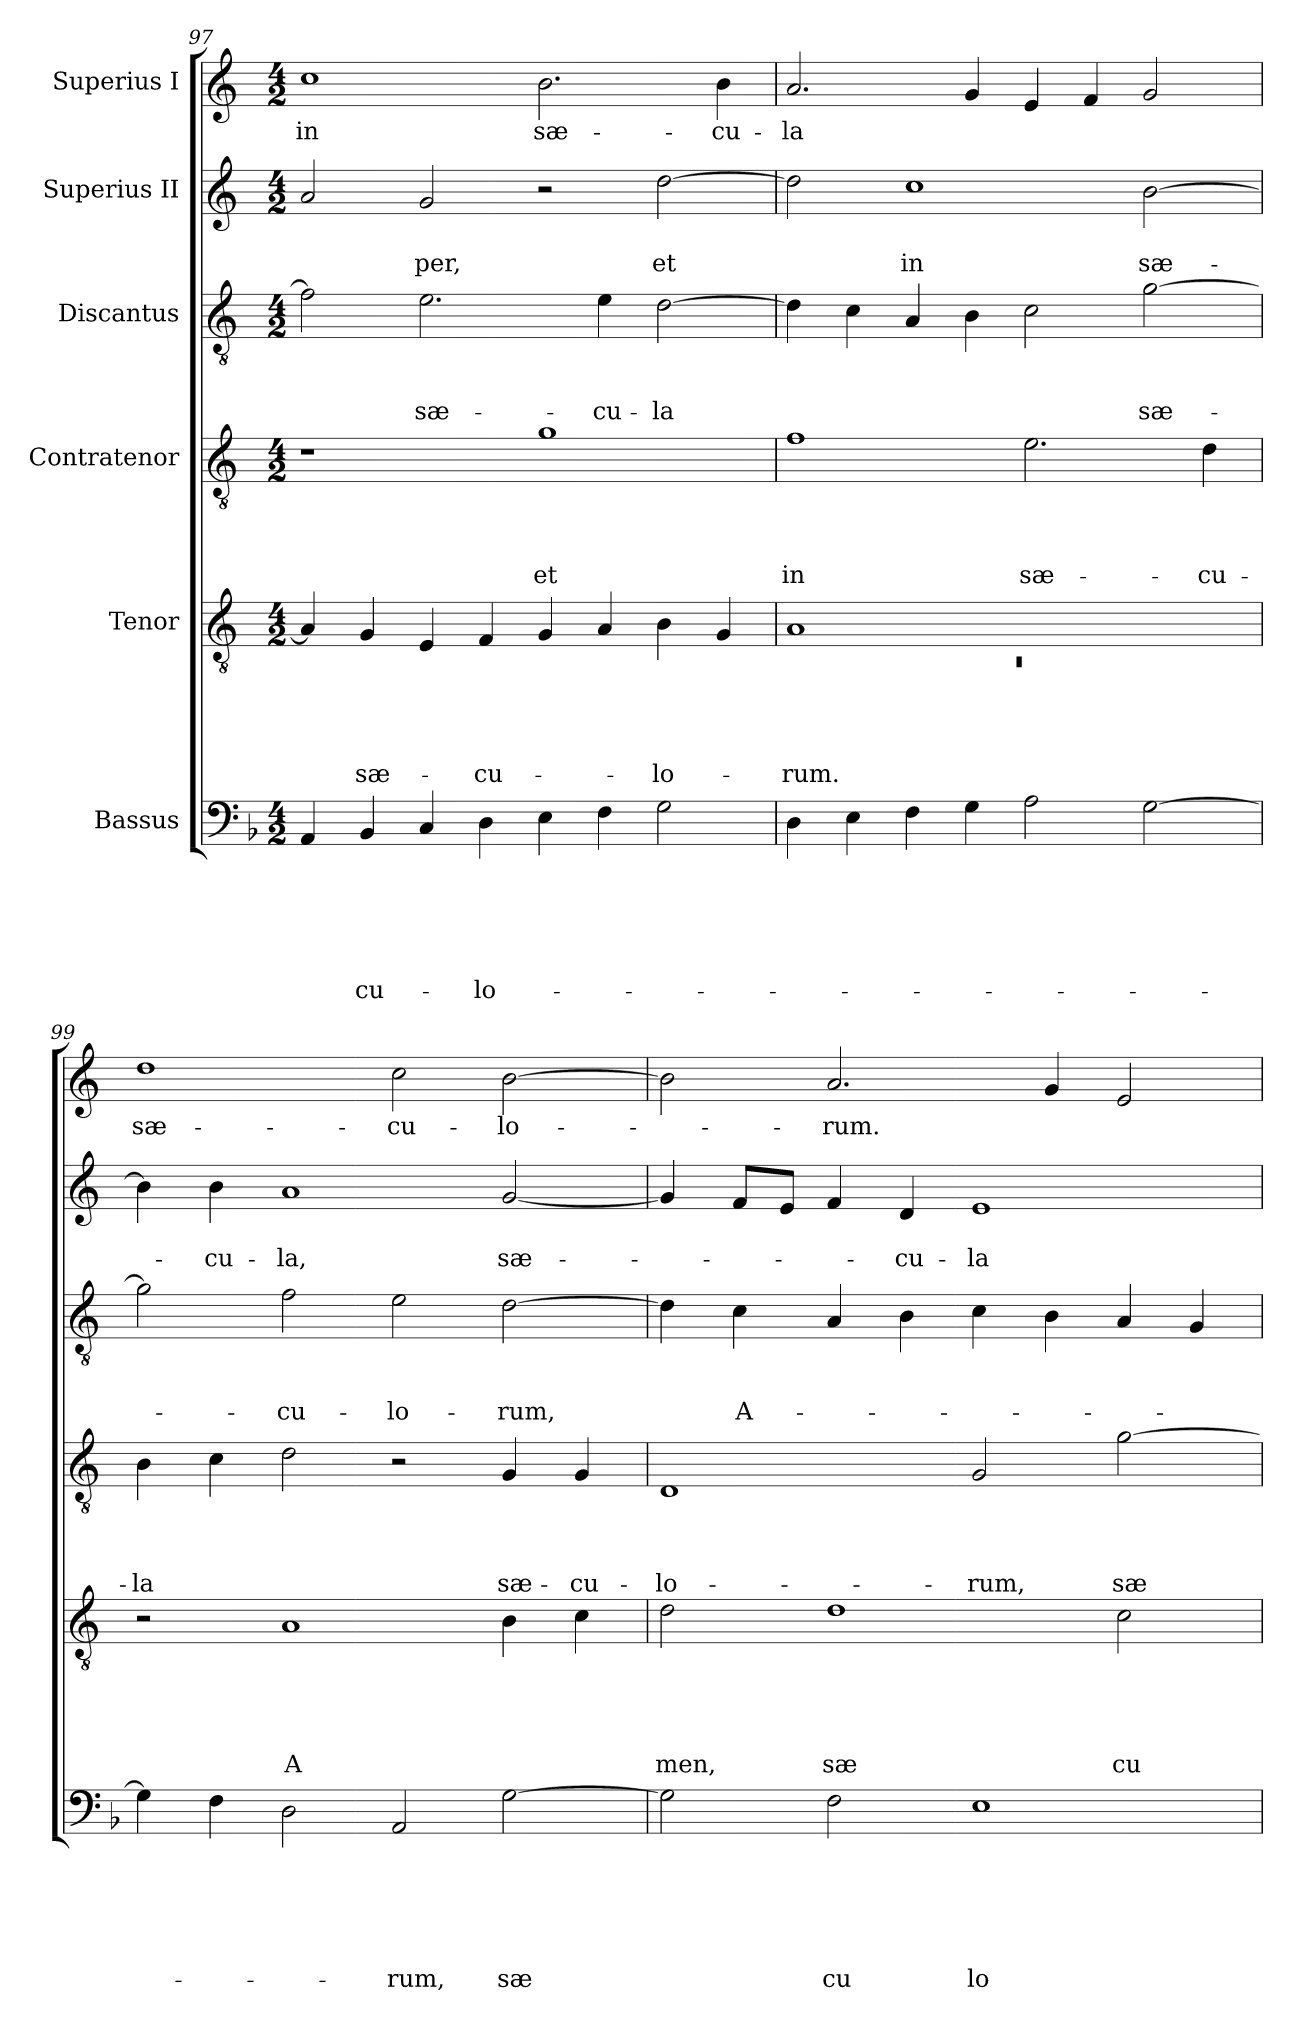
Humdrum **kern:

**kern	**text	**text	**text	**text	**text	**text	**kern	**text	**text	**text	**text	**text	**kern	**text	**text	**text	**text	**kern	**text	**text	**text	**kern	**text	**text	**kern	**text
*part6	*part6	*part6	*part6	*part6	*part6	*part6	*part5	*part5	*part5	*part5	*part5	*part5	*part4	*part4	*part4	*part4	*part4	*part3	*part3	*part3	*part3	*part2	*part2	*part2	*part1	*part1
*staff6	*staff6	*staff6	*staff6	*staff6	*staff6	*staff6	*staff5	*staff5	*staff5	*staff5	*staff5	*staff5	*staff4	*staff4	*staff4	*staff4	*staff4	*staff3	*staff3	*staff3	*staff3	*staff2	*staff2	*staff2	*staff1	*staff1
*I"Bassus	*	*	*	*	*	*	*I"Tenor	*	*	*	*	*	*I"Contratenor	*	*	*	*	*I"Discantus	*	*	*	*I"Superius II	*	*	*I"Superius I	*
*clefF4	*	*	*	*	*	*	*clefGv2	*	*	*	*	*	*clefGv2	*	*	*	*	*clefGv2	*	*	*	*clefG2	*	*	*clefG2	*
*	*	*	*	*	*	*	*ITrd-3c-5	*	*	*	*	*	*ITrd-3c-5	*	*	*	*	*ITrd-3c-5	*	*	*	*ITrd-3c-5	*	*	*ITrd-3c-5	*
*k[b-]	*	*	*	*	*	*	*k[b-]	*	*	*	*	*	*k[b-]	*	*	*	*	*k[b-]	*	*	*	*k[b-]	*	*	*k[b-]	*
*F:	*	*	*	*	*	*	*F:	*	*	*	*	*	*F:	*	*	*	*	*F:	*	*	*	*F:	*	*	*F:	*
*M4/2	*	*	*	*	*	*	*M4/2	*	*	*	*	*	*M4/2	*	*	*	*	*M4/2	*	*	*	*M4/2	*	*	*M4/2	*
=97	=97	=97	=97	=97	=97	=97	=97	=97	=97	=97	=97	=97	=97	=97	=97	=97	=97	=97	=97	=97	=97	=97	=97	=97	=97	=97
!	!	!	!	!	!	!	!	!	!	!	!	!	!	!	!	!	!	!	!	!	!	!	!	!	!	!LO:LY:b
4AA/	.	.	.	.	.	.	4d/]	.	.	.	.	.	1r	.	.	.	.	2b-\]	.	.	.	2dd/	.	.	1ff	in
!	!	!	!	!	!	!LO:LY:b	!	!	!	!	!	!LO:LY:b	!	!	!	!	!	!	!	!	!	!	!	!	!	!
4BB-/	.	.	.	.	.	-cu-	4c/	.	.	.	.	sæ-	.	.	.	.	.	.	.	.	.	.	.	.	.	.
!	!	!	!	!	!	!	!	!	!	!	!	!	!	!	!	!	!	!	!	!	!LO:LY:b	!	!	!LO:LY:b	!	!
4C/	.	.	.	.	.	.	4A/	.	.	.	.	.	.	.	.	.	.	2.a\	.	.	sæ-	2cc/	.	-per,	.	.
!	!	!	!	!	!	!LO:LY:b	!	!	!	!	!	!LO:LY:b	!	!	!	!	!	!	!	!	!	!	!	!	!	!
4D\	.	.	.	.	.	-lo-	4B-/	.	.	.	.	-cu-	.	.	.	.	.	.	.	.	.	.	.	.	.	.
!	!	!	!	!	!	!	!	!	!	!	!	!	!	!	!	!	!LO:LY:b	!	!	!	!	!	!	!	!	!LO:LY:b
4E\	.	.	.	.	.	.	4c/	.	.	.	.	.	1cc	.	.	.	et	.	.	.	.	2r	.	.	2.ee\	sæ-
!	!	!	!	!	!	!	!	!	!	!	!	!	!	!	!	!	!	!	!	!	!LO:LY:b	!	!	!	!	!
4F\	.	.	.	.	.	.	4d/	.	.	.	.	.	.	.	.	.	.	4a\	.	.	-cu-	.	.	.	.	.
!	!	!	!	!	!	!	!	!	!	!	!	!LO:LY:b	!	!	!	!	!	!	!	!	!LO:LY:b	!	!	!LO:LY:b	!	!
2G\	.	.	.	.	.	.	4e\	.	.	.	.	-lo-	.	.	.	.	.	[>2g\	.	.	-la	[>2gg\	.	et	.	.
!	!	!	!	!	!	!	!	!	!	!	!	!	!	!	!	!	!	!	!	!	!	!	!	!	!	!LO:LY:b
.	.	.	.	.	.	.	4c/	.	.	.	.	.	.	.	.	.	.	.	.	.	.	.	.	.	4ee\	-cu-
=98	=98	=98	=98	=98	=98	=98	=98	=98	=98	=98	=98	=98	=98	=98	=98	=98	=98	=98	=98	=98	=98	=98	=98	=98	=98	=98
*	*	*	*	*	*	*	*^	*	*	*	*	*	*	*	*	*	*	*	*	*	*	*	*	*	*	*
!	!	!	!	!	!	!	!	!LO:N:vis=1	!	!	!	!	!LO:LY:b	!	!	!	!	!LO:LY:b	!	!	!	!	!	!	!	!	!LO:LY:b
4D\	.	.	.	.	.	.	1d	0rC	.	.	.	.	-rum.	1b-	.	.	.	in	4g\]	.	.	.	2gg\]	.	.	2.dd/	-la
4E\	.	.	.	.	.	.	.	.	.	.	.	.	.	.	.	.	.	.	4f\	.	.	.	.	.	.	.	.
!	!	!	!	!	!	!	!	!	!	!	!	!	!	!	!	!	!	!	!	!	!	!	!	!	!LO:LY:b	!	!
4F\	.	.	.	.	.	.	.	.	.	.	.	.	.	.	.	.	.	.	4d/	.	.	.	1ff	.	in	.	.
4G\	.	.	.	.	.	.	.	.	.	.	.	.	.	.	.	.	.	.	4e\	.	.	.	.	.	.	4cc/	.
!	!	!	!	!	!	!	!	!	!	!	!	!	!	!	!	!	!	!LO:LY:b	!	!	!	!	!	!	!	!	!
2A\	.	.	.	.	.	.	1ryy	.	.	.	.	.	.	2.a\	.	.	.	sæ-	2f\	.	.	.	.	.	.	4a/	.
.	.	.	.	.	.	.	.	.	.	.	.	.	.	.	.	.	.	.	.	.	.	.	.	.	.	4b-/	.
!	!	!	!	!	!	!	!	!	!	!	!	!	!	!	!	!	!	!	!	!	!	!LO:LY:b	!	!	!LO:LY:b	!	!
[<2G\	.	.	.	.	.	.	.	.	.	.	.	.	.	.	.	.	.	.	[<2cc\	.	.	sæ-	[<2ee\	.	sæ-	2cc/	.
!	!	!	!	!	!	!	!	!	!	!	!	!	!	!	!	!	!	!LO:LY:b	!	!	!	!	!	!	!	!	!
.	.	.	.	.	.	.	.	.	.	.	.	.	.	4g\	.	.	.	-cu-	.	.	.	.	.	.	.	.	.
*	*	*	*	*	*	*	*v	*v	*	*	*	*	*	*	*	*	*	*	*	*	*	*	*	*	*	*	*
!!LO:LB:g=z
=99	=99	=99	=99	=99	=99	=99	=99	=99	=99	=99	=99	=99	=99	=99	=99	=99	=99	=99	=99	=99	=99	=99	=99	=99	=99	=99
!	!	!	!	!	!	!	!	!	!	!	!	!	!	!	!	!	!LO:LY:b	!	!	!	!	!	!	!	!	!LO:LY:b
4G\]	.	.	.	.	.	.	2r	.	.	.	.	.	4e\	.	.	.	-la	2cc\]	.	.	.	4ee\]	.	.	1gg	sæ-
!	!	!	!	!	!	!	!	!	!	!	!	!	!	!	!	!	!	!	!	!	!	!	!	!LO:LY:b	!	!
4F\	.	.	.	.	.	.	.	.	.	.	.	.	4f\	.	.	.	.	.	.	.	.	4ee\	.	-cu-	.	.
!	!	!	!	!	!	!	!	!	!	!	!	!LO:LY:b	!	!	!	!	!	!	!	!	!LO:LY:b	!	!	!LO:LY:b	!	!
2D\	.	.	.	.	.	.	1d	.	.	.	.	A	2g\	.	.	.	.	2b-\	.	.	-cu-	1dd	.	-la,	.	.
!	!	!	!	!	!	!LO:LY:b	!	!	!	!	!	!	!	!	!	!	!	!	!	!	!LO:LY:b	!	!	!	!	!LO:LY:b
2AA/	.	.	.	.	.	-rum,	.	.	.	.	.	.	2r	.	.	.	.	2a\	.	.	-lo-	.	.	.	2ff\	-cu-
!	!	!	!	!	!	!LO:LY:b	!	!	!	!	!	!	!	!	!	!	!LO:LY:b	!	!	!	!LO:LY:b	!	!	!LO:LY:b	!	!LO:LY:b
[>2G\	.	.	.	.	.	sæ	4e\	.	.	.	.	.	4c/	.	.	.	sæ-	[>2g\	.	.	-rum,	[<2cc/	.	sæ-	[>2ee\	-lo-
!	!	!	!	!	!	!	!	!	!	!	!	!	!	!	!	!	!LO:LY:b	!	!	!	!	!	!	!	!	!
.	.	.	.	.	.	.	4f\	.	.	.	.	.	4c/	.	.	.	-cu-	.	.	.	.	.	.	.	.	.
=100	=100	=100	=100	=100	=100	=100	=100	=100	=100	=100	=100	=100	=100	=100	=100	=100	=100	=100	=100	=100	=100	=100	=100	=100	=100	=100
!	!	!	!	!	!	!	!	!	!	!	!	!LO:LY:b	!	!	!	!	!LO:LY:b	!	!	!	!	!	!	!	!	!
2G\]	.	.	.	.	.	.	2g\	.	.	.	.	men,	1G	.	.	.	-lo-	4g\]	.	.	.	4cc/]	.	.	2ee\]	.
!	!	!	!	!	!	!	!	!	!	!	!	!	!	!	!	!	!	!	!	!	!LO:LY:b	!	!	!	!	!
.	.	.	.	.	.	.	.	.	.	.	.	.	.	.	.	.	.	4f\	.	.	A-	8b-/L	.	.	.	.
.	.	.	.	.	.	.	.	.	.	.	.	.	.	.	.	.	.	.	.	.	.	8a/J	.	.	.	.
!	!	!	!	!	!	!LO:LY:b	!	!	!	!	!	!LO:LY:b	!	!	!	!	!	!	!	!	!	!	!	!	!	!LO:LY:b
2F\	.	.	.	.	.	cu	1g	.	.	.	.	sæ	.	.	.	.	.	4d/	.	.	.	4b-/	.	.	2.dd/	-rum.
!	!	!	!	!	!	!	!	!	!	!	!	!	!	!	!	!	!	!	!	!	!	!	!	!LO:LY:b	!	!
.	.	.	.	.	.	.	.	.	.	.	.	.	.	.	.	.	.	4e\	.	.	.	4g/	.	-cu-	.	.
!	!	!	!	!	!	!LO:LY:b	!	!	!	!	!	!	!	!	!	!	!LO:LY:b	!	!	!	!	!	!	!LO:LY:b	!	!
1E	.	.	.	.	.	lo	.	.	.	.	.	.	2c/	.	.	.	-rum,	4f\	.	.	.	1a	.	-la	.	.
.	.	.	.	.	.	.	.	.	.	.	.	.	.	.	.	.	.	4e\	.	.	.	.	.	.	4cc/	.
!	!	!	!	!	!	!	!	!	!	!	!	!LO:LY:b	!	!	!	!	!LO:LY:b	!	!	!	!	!	!	!	!	!
.	.	.	.	.	.	.	2f\	.	.	.	.	cu	[>2cc\	.	.	.	sæ-	4d/	.	.	.	.	.	.	2a/	.
.	.	.	.	.	.	.	.	.	.	.	.	.	.	.	.	.	.	4c/	.	.	.	.	.	.	.	.
=	=	=	=	=	=	=	=	=	=	=	=	=	=	=	=	=	=	=	=	=	=	=	=	=	=	=
*-	*-	*-	*-	*-	*-	*-	*-	*-	*-	*-	*-	*-	*-	*-	*-	*-	*-	*-	*-	*-	*-	*-	*-	*-	*-	*-
